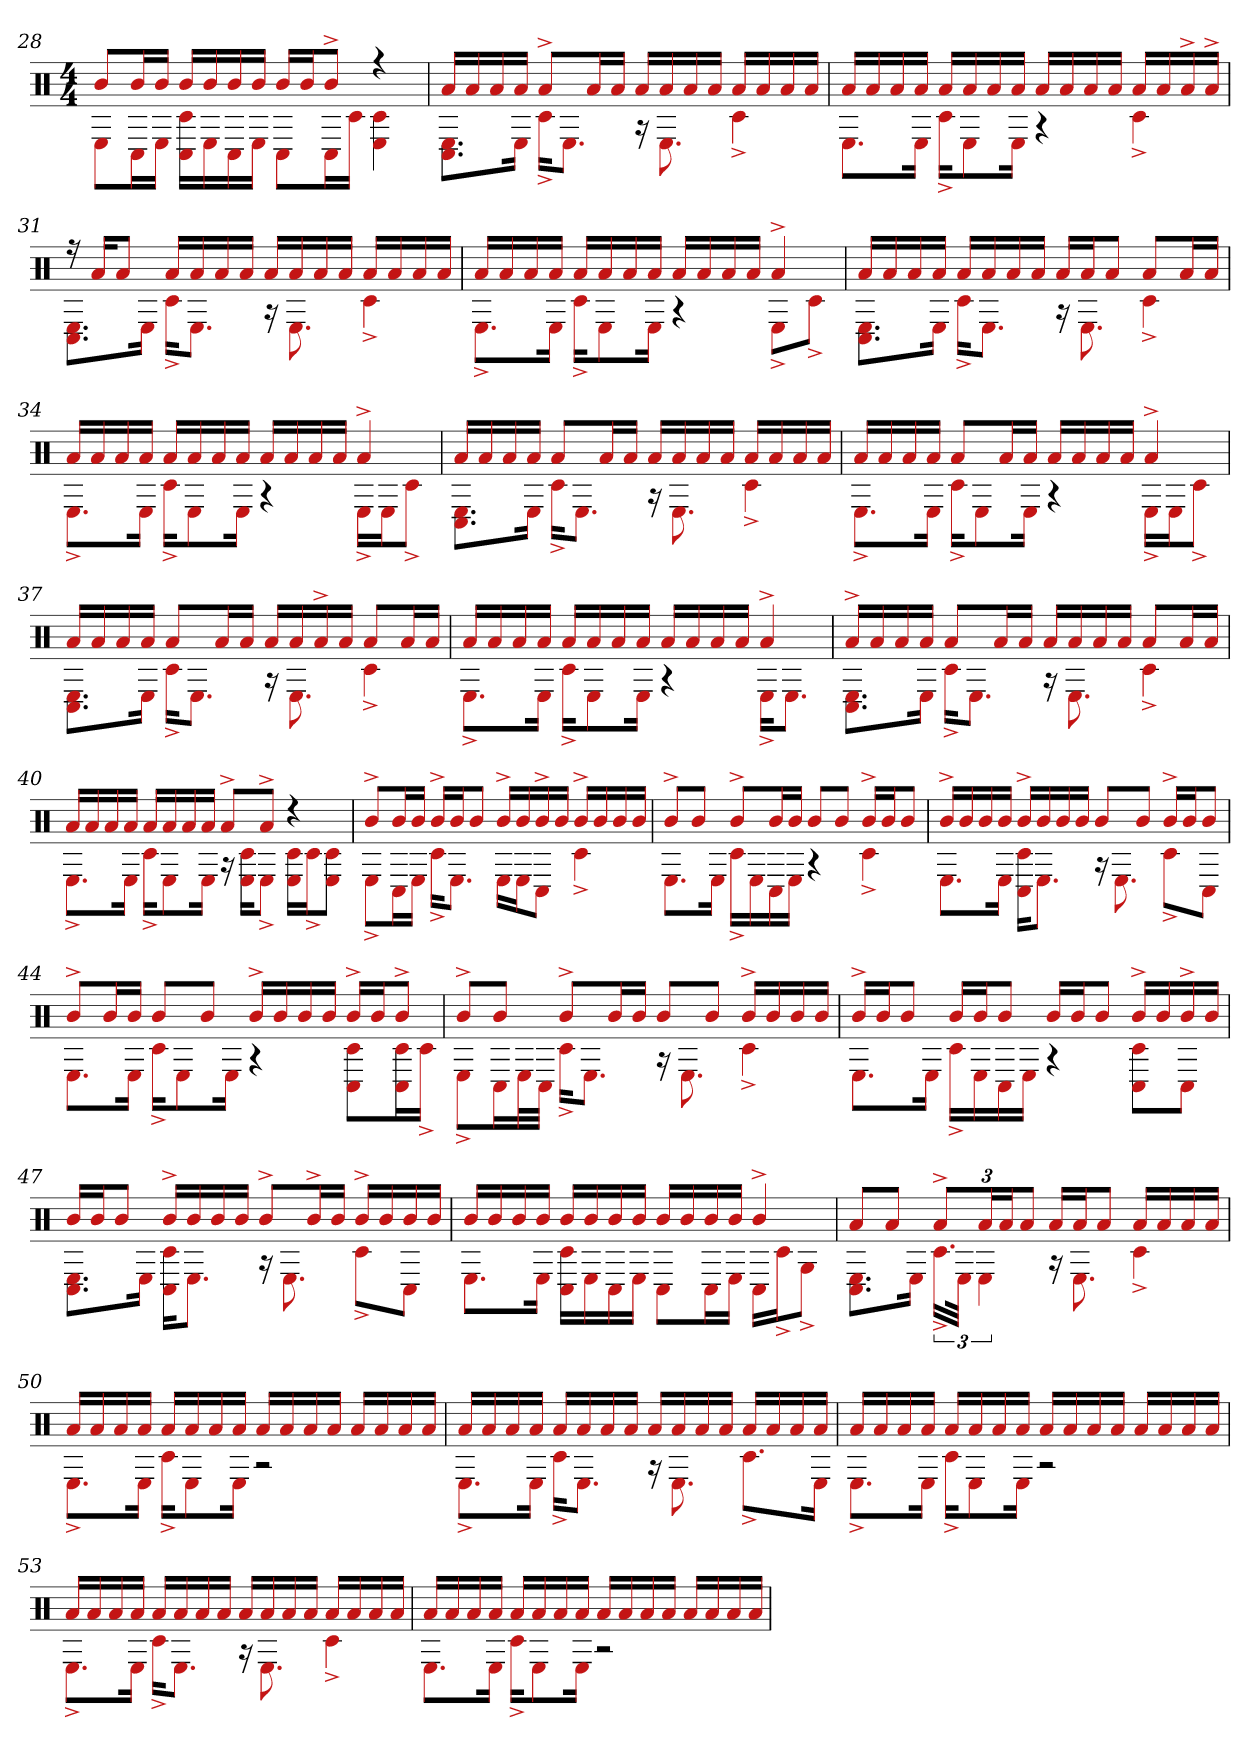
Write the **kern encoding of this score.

**kern
*part1
*staff1
*clefX
*k[]
*M4/4
=28
*^
8bL	8EL
16bL	16C#L
16bJJ	16EJJ
16bLL	16C# 16c#LL
16b	16E
16b	16C#
16bJJ	16EJJ
16bLL	8C#L
16bJ	.
8b^J	16C#L
.	16c#JJ
4r	4E 4c#
=29	=29
16aLL	8.C# 8.EL
16a	.
16a	.
16aJJ	16EJk
8a^L	16c#^KL
.	8.EJ
16aL	.
16aJJ	.
16aLL	16r
16a	8.E
16a	.
16aJJ	.
16aLL	4c#^
16a	.
16a	.
16aJJ	.
=30	=30
16aLL	8.EL
16a	.
16a	.
16aJJ	16EJk
16aLL	16c#^KL
16a	8E
16a	.
16aJJ	16EJk
16aLL	4r
16a	.
16a	.
16aJJ	.
16aLL	4c#^
16a	.
16a^	.
16a^JJ	.
=31	=31
16r	8.E 8.C#L
16aKL	.
8aJ	.
.	16EJk
16aLL	16c#^KL
16a	8.EJ
16a	.
16aJJ	.
16aLL	16r
16a	8.E
16a	.
16aJJ	.
16aLL	4c#^
16a	.
16a	.
16aJJ	.
=32	=32
16aLL	8.E^L
16a	.
16a	.
16aJJ	16EJk
16aLL	16c#^KL
16a	8E
16a	.
16aJJ	16EJk
16aLL	4r
16a	.
16a	.
16aJJ	.
4a^	8E^L
.	8c#^J
=33	=33
16aLL	8.E 8.C#L
16a	.
16a	.
16aJJ	16EJk
16aLL	16c#^KL
16a	8.EJ
16a	.
16aJJ	.
16aLL	16r
16aJ	8.E
8aJ	.
8aL	4c#^
16aL	.
16aJJ	.
=34	=34
16aLL	8.E^L
16a	.
16a	.
16aJJ	16EJk
16aLL	16c#^KL
16a	8E
16a	.
16aJJ	16EJk
16aLL	4r
16a	.
16a	.
16aJJ	.
4a^	16E^LL
.	16EJ
.	8c#^J
=35	=35
16aLL	8.E 8.C#L
16a	.
16a	.
16aJJ	16EJk
8aL	16c#^KL
.	8.EJ
16aL	.
16aJJ	.
16aLL	16r
16a	8.E
16a	.
16aJJ	.
16aLL	4c#^
16a	.
16a	.
16aJJ	.
=36	=36
16aLL	8.E^L
16a	.
16a	.
16aJJ	16EJk
8aL	16c#^KL
.	8E
16aL	.
16aJJ	16EJk
16aLL	4r
16a	.
16a	.
16aJJ	.
4a^	16E^LL
.	16EJ
.	8c#^J
=37	=37
16aLL	8.E 8.C#L
16a	.
16a	.
16aJJ	16EJk
8aL	16c#^KL
.	8.EJ
16aL	.
16aJJ	.
16aLL	16r
16a	8.E
16a^	.
16aJJ	.
8aL	4c#^
16aL	.
16aJJ	.
=38	=38
16aLL	8.E^L
16a	.
16a	.
16aJJ	16EJk
16aLL	16c#^KL
16a	8E
16a	.
16aJJ	16EJk
16aLL	4r
16a	.
16a	.
16aJJ	.
4a^	16E^KL
.	8.EJ
=39	=39
16a^LL	8.C# 8.EL
16a	.
16a	.
16aJJ	16EJk
8aL	16c#^KL
.	8.EJ
16aL	.
16aJJ	.
16aLL	16r
16a	8.E
16a	.
16aJJ	.
8aL	4c#^
16aL	.
16aJJ	.
=40	=40
16aLL	8.E^L
16a	.
16a	.
16aJJ	16EJk
16aLL	16c#^KL
16a	8E
16a	.
16aJJ	16EJk
8a^L	16r
.	16E 16c#KL
8a^J	8E^J
4r	16E 16c#LL
.	16c#^J
.	8E 8c#J
=41	=41
8b^L	8E^L
16bL	16C#L
16bJJ	16EJJ
16b^LL	16c#^KL
16bJ	8.EJ
8bJ	.
16b^LL	16ELL
16b	16EJ
16b^	8C#J
16bJJ	.
16b^LL	4c#^
16b	.
16b	.
16bJJ	.
=42	=42
8b^L	8.EL
8bJ	.
.	16EJk
8b^L	16c#^LL
.	16E
16bL	16C#
16bJJ	16EJJ
8bL	4r
8bJ	.
16b^LL	4c#^
16bJ	.
8bJ	.
=43	=43
16b^LL	8.EL
16b	.
16b	.
16bJJ	16EJk
16b^LL	16C# 16c#KL
16b	8.EJ
16b	.
16bJJ	.
8bL	16r
.	8.E
8bJ	.
16b^LL	8c#^L
16bJ	.
8bJ	8C#J
=44	=44
8b^L	8.EL
16bL	.
16bJJ	16EJk
8bL	16c#^KL
.	8E
8bJ	.
.	16EJk
16b^LL	4r
16b	.
16b	.
16bJJ	.
16b^LL	8c# 8C#L
16bJ	.
8b^J	16C# 16c#L
.	16c#^JJ
=45	=45
8b^L	8E^L
8bJ	16C#L
.	32EL
.	32C#JJJ
8b^L	16c#^KL
.	8.EJ
16bL	.
16bJJ	.
8bL	16r
.	8.E
8bJ	.
16b^LL	4c#^
16b	.
16b	.
16bJJ	.
=46	=46
16b^LL	8.EL
16bJ	.
8bJ	.
.	16EJk
16bLL	16c#^LL
16bJ	16E
8bJ	16C#
.	16EJJ
16bLL	4r
16bJ	.
8bJ	.
16b^LL	8C# 8c#L
16b	.
16b^	8C#J
16bJJ	.
=47	=47
16bLL	8.C# 8.EL
16bJ	.
8bJ	.
.	16EJk
16b^LL	16C# 16c#KL
16b	8.EJ
16b	.
16bJJ	.
8b^L	16r
.	8.E
16b^L	.
16bJJ	.
16b^LL	8c#^L
16b	.
16b	8C#J
16bJJ	.
=48	=48
16bLL	8.EL
16b	.
16b	.
16bJJ	16EJk
16bLL	16C# 16c#LL
16b	16E
16b	16C#
16bJJ	16EJJ
16bLL	8C#L
16b	.
16b	16C#L
16bJJ	16EJJ
4b^	16C#LL
.	16c#^J
.	8G^J
=49	=49
8aL	8.C# 8.EL
8aJ	.
.	16EJk
12a^L	24.c#^LL
.	48EJJk
24aL	6E
24aJ	.
12aJ	.
16aLL	16r
16aJ	8.E
8aJ	.
16aLL	4c#^
16a	.
16a	.
16aJJ	.
=50	=50
16aLL	8.E^L
16a	.
16a	.
16aJJ	16EJk
16aLL	16c#^KL
16a	8E
16a	.
16aJJ	16EJk
16aLL	2r
16a	.
16a	.
16aJJ	.
16aLL	.
16a	.
16a	.
16aJJ	.
=51	=51
16aLL	8.E^L
16a	.
16a	.
16aJJ	16EJk
16aLL	16c#^KL
16a	8.EJ
16a	.
16aJJ	.
16aLL	16r
16a	8.E
16a	.
16aJJ	.
16aLL	8.c#^L
16a	.
16a	.
16aJJ	16EJk
=52	=52
16aLL	8.E^L
16a	.
16a	.
16aJJ	16EJk
16aLL	16c#^KL
16a	8E
16a	.
16aJJ	16EJk
16aLL	2r
16a	.
16a	.
16aJJ	.
16aLL	.
16a	.
16a	.
16aJJ	.
=53	=53
16aLL	8.E^L
16a	.
16a	.
16aJJ	16EJk
16aLL	16c#^KL
16a	8.EJ
16a	.
16aJJ	.
16aLL	16r
16a	8.E
16a	.
16aJJ	.
16aLL	4c#^
16a	.
16a	.
16aJJ	.
=54	=54
16aLL	8.EL
16a	.
16a	.
16aJJ	16EJk
16aLL	16c#^KL
16a	8E
16a	.
16aJJ	16EJk
16aLL	2r
16a	.
16a	.
16aJJ	.
16aLL	.
16a	.
16a	.
16aJJ	.
*v	*v
=
*-
